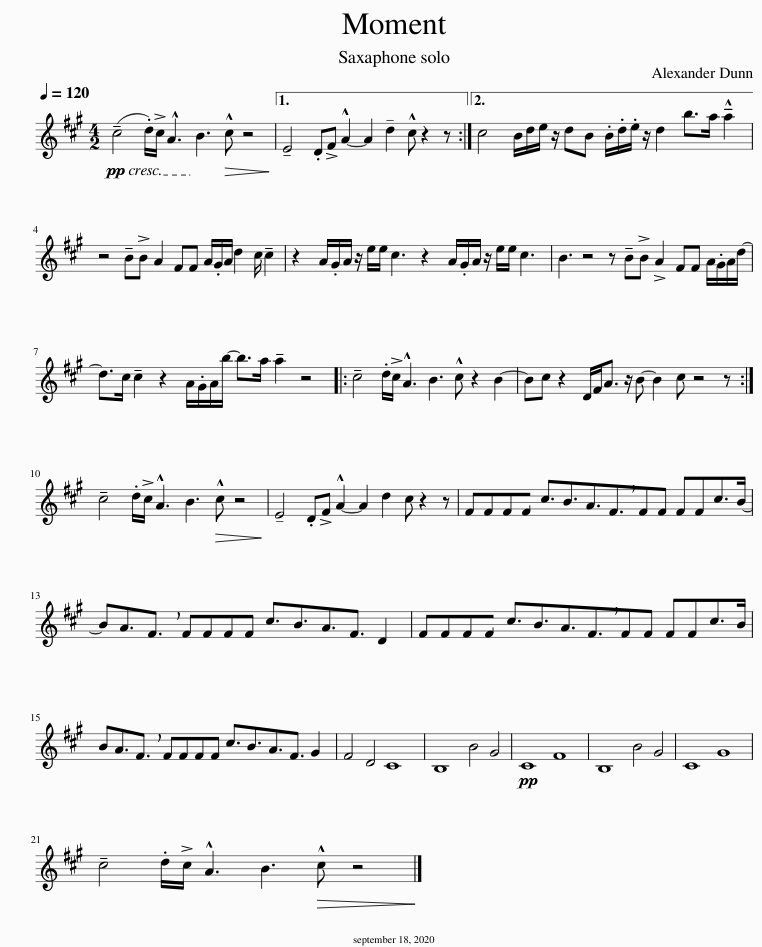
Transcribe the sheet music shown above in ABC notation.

X:1
L:1/8
Q:1/4=120
M:4/2
I:linebreak $
K:none
V:1 treble transpose=-9
V:1
[K:A]!pp! (!tenuto!c4 .d/)!>!c/ !^!A3 B3!>(! !^!c z4!>)! | !tenuto!E4 .D!>!F !^!A2- A2 !tenuto!d2 !^!c z2 z :|2 c4 B/d/e/ z/ dB .B/.d/.e/ z/ d2 b>a a2 ||$ z4 !tenuto!B!>!B A2 FF A/.G/A/ d2 c/ !tenuto!c2 | z2 A/.G/A/ z/ e/e/ c3 z2 A/.G/A/ z/ e/e/ c3 | %5
 B3 z4 z !tenuto!B!>!B !>!A2 FF A/.G/A/d/- |$ d>c !tenuto!c2 z2 A/.G/A/b/- b>a !tenuto!a2 z4 |: !tenuto!c4 .d/!>!c/ !^!A3 B3 !^!c z2 B2- | Bc z2 D/F<A z/ B- B2 c z4 z :|$ !tenuto!c4 .d/!>!c/ !^!A3 B3!>(! !^!c z4!>)! | %10
 !tenuto!E4 .D!>!F !^!A2- A2 d2 c z2 z | FFFF c3/2B3/2A3/2!breath!F3/2FF FFc>B- |$ BA3/2!breath!F3/2 FFFF c3/2B3/2A3/2F3/2 D2 | FFFF c3/2B3/2A3/2!breath!F3/2FF FFc>B |$ BA3/2!breath!F3/2 FFFF c3/2B3/2A3/2F3/2 G2 | %15
 F4 D4 C8 | B,8 B4 G4 |!pp! C8 F8 | B,8 B4 G4 | C8 G8 |$ %20
 !tenuto!c4 .d/!>!c/ !^!A3 B3!>(! !^!c z4!>)! |] %21
